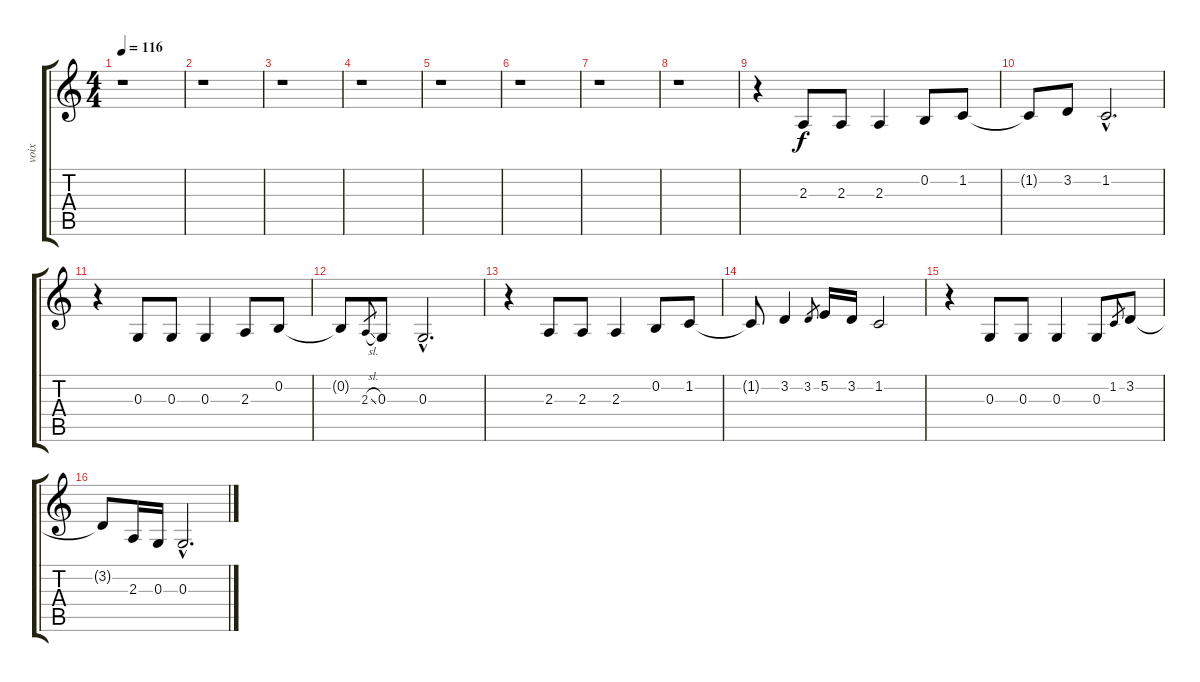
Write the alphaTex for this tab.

\track ("voix" "voix") {instrument tangoaccordion}
\staff {score tabs}
\tuning (E4 B3 G3 D3 A2 E2) {hide}
\ts (4 4)
\tempo 116
\clef g2
\ks c
r.1{dy f} |
r.1 |
r.1 |
r.1 |
r.1 |
r.1 |
r.1 |
r.1 |
r.4 2.3.8 2.3.8 2.3.4 0.2.8 1.2.8 |
1.2{t}.8 3.2.8 1.2{hac}.2{d} |
r.4 0.3.8 0.3.8 0.3.4 2.3.8 0.2.8 |
0.2{t}.8 2.3{sl}.8{gr} 0.3.8 0.3{hac}.2{d} |
r.4 2.3.8 2.3.8 2.3.4 0.2.8 1.2.8 |
1.2{t}.8 3.2.4 3.2.8{gr} 5.2.16 3.2.16 1.2.2 |
r.4 0.3.8 0.3.8 0.3.4 0.3.8 1.2.8{gr} 3.2.8 |
3.2{t}.8 2.3.16 0.3.16 0.3{hac}.2{d}
